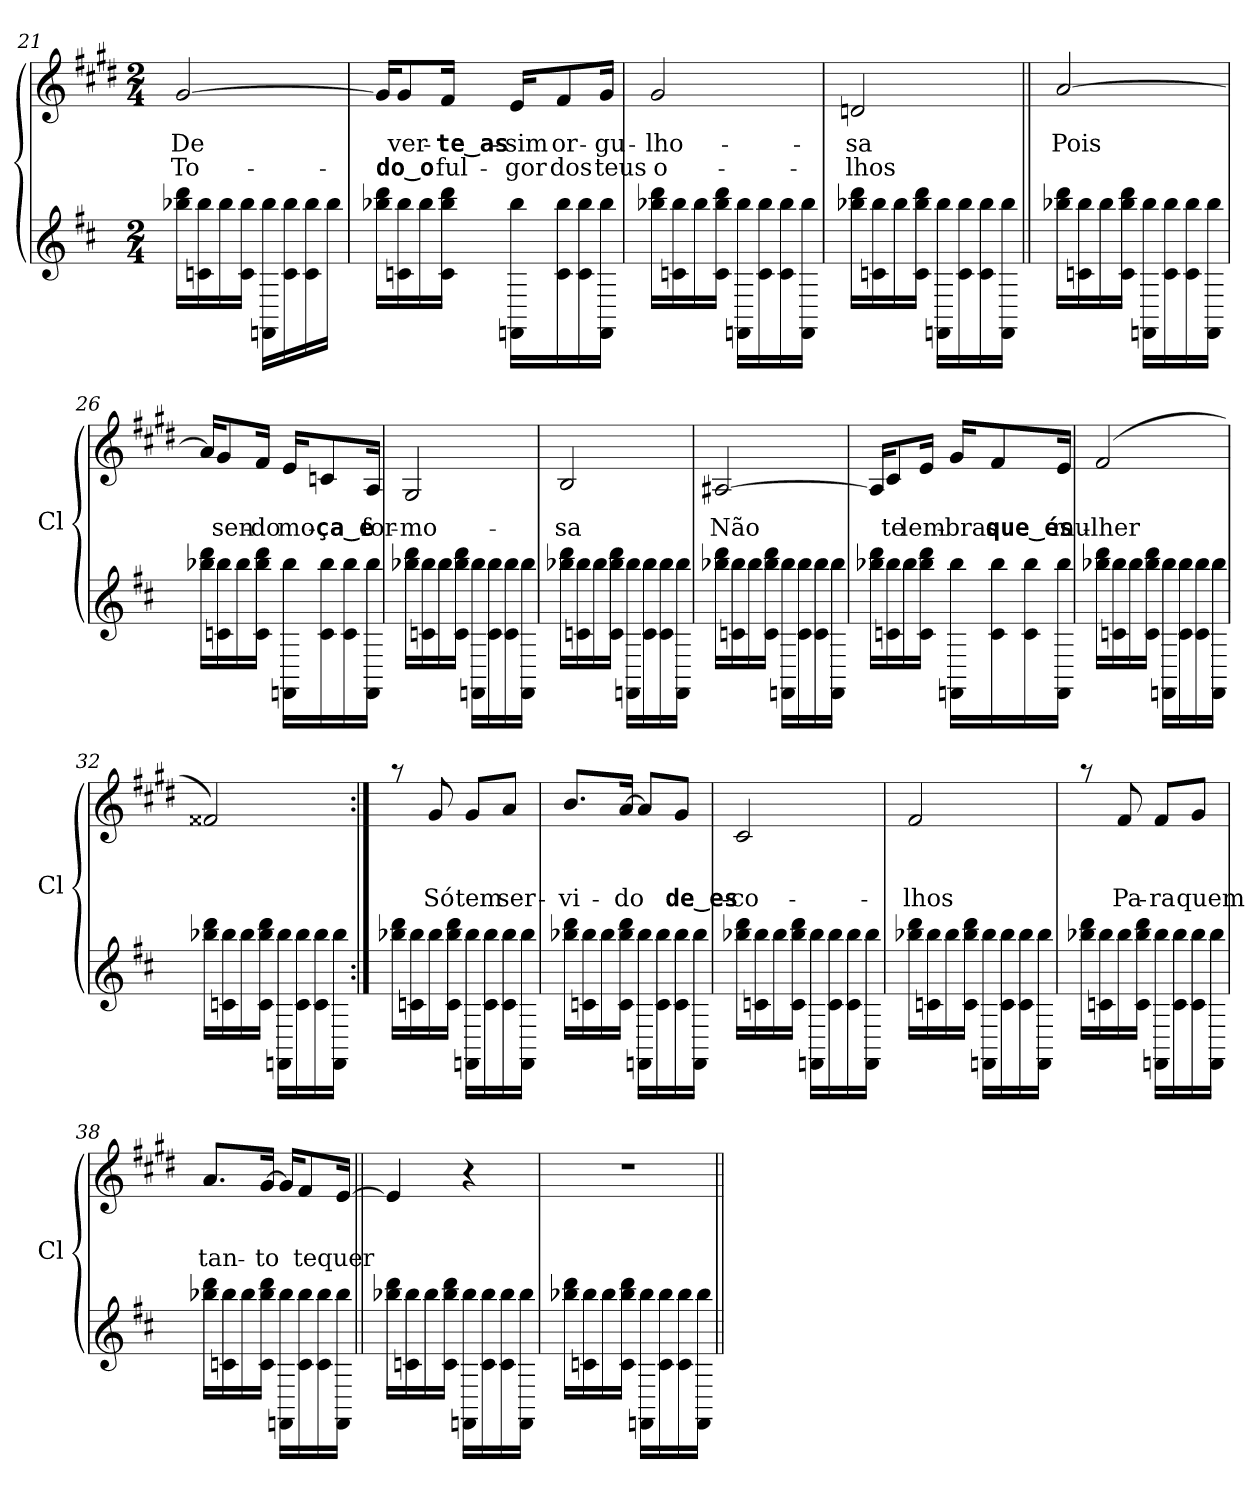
**kern	**kern	**text	**text
*part2	*part1	*part1	*part1
*staff2	*staff1	*staff1	*staff1
*	*I'Cl	*	*
*clefG2	*clefG2	*	*
*	*ITrd1c2	*	*
*k[f#c#]	*k[f#c#]	*	*
*D:	*D:	*	*
*M2/4	*M2/4	*	*
=21	=21	=21	=21
!	!	!LO:LY:b	!LO:LY:b
*	*^	*	*
16bb-\ 16ddd\LL	[>2f#/	2ryy	De	To-
16c\ 16bb-\	.	.	.	.
16bb-\	.	.	.	.
16c\ 16bb-\JJ	.	.	.	.
16FF\ 16bb-\LL	.	.	.	.
16c\ 16bb-\	.	.	.	.
16c\ 16bb-\	.	.	.	.
16bb-\JJ	.	.	.	.
!!LO:LB:g=z	!!
=22	=22	=22	=22	=22
16bb-\ 16ddd\LL	16f#/KL]	2ryy	.	.
!	!	!	!LO:LY:b	!LO:LY:b
16c\ 16bb-\	8f#/	.	ver-	-do‿o
16bb-\	.	.	.	.
!	!	!	!LO:LY:b	!LO:LY:b
16c\ 16bb-\ 16ddd\JJ	16e/Jk	.	-te‿as-	ful-
!	!	!	!LO:LY:b	!LO:LY:b
16FF\ 16bb-\LL	16d/KL	.	-sim	-gor
!	!	!	!LO:LY:b	!LO:LY:b
16c\ 16bb-\	8e/	.	or-	dos
16c\ 16bb-\	.	.	.	.
!	!	!	!LO:LY:b	!LO:LY:b
16FF\ 16bb-\JJ	16f#/Jk	.	-gu-	teus
=23	=23	=23	=23	=23
!	!	!	!LO:LY:b	!LO:LY:b
16bb-\ 16ddd\LL	2f#/	2ryy	-lho-	o-
16c\ 16bb-\	.	.	.	.
16bb-\	.	.	.	.
16c\ 16bb-\ 16ddd\JJ	.	.	.	.
16FF\ 16bb-\LL	.	.	.	.
16c\ 16bb-\	.	.	.	.
16c\ 16bb-\	.	.	.	.
16FF\ 16bb-\JJ	.	.	.	.
=24	=24	=24	=24	=24
!	!	!	!LO:LY:b	!LO:LY:b
16bb-\ 16ddd\LL	2cn/	2ryy	-sa	-lhos
16c\ 16bb-\	.	.	.	.
16bb-\	.	.	.	.
16c\ 16bb-\ 16ddd\JJ	.	.	.	.
16FF\ 16bb-\LL	.	.	.	.
16c\ 16bb-\	.	.	.	.
16c\ 16bb-\	.	.	.	.
16FF\ 16bb-\JJ	.	.	.	.
=25||	=25||	=25||	=25||	=25||
!	!	!	!LO:LY:b	!
16bb-\ 16ddd\LL	[>2g/	2ryy	Pois	.
16c\ 16bb-\	.	.	.	.
16bb-\	.	.	.	.
16c\ 16bb-\ 16ddd\JJ	.	.	.	.
16FF\ 16bb-\LL	.	.	.	.
16c\ 16bb-\	.	.	.	.
16c\ 16bb-\	.	.	.	.
16FF\ 16bb-\JJ	.	.	.	.
=26	=26	=26	=26	=26
16bb-\ 16ddd\LL	16g/KL]	2ryy	.	.
!	!	!	!LO:LY:b	!
16c\ 16bb-\	8f#/	.	sen-	.
16bb-\	.	.	.	.
!	!	!	!LO:LY:b	!
16c\ 16bb-\ 16ddd\JJ	16e/Jk	.	-do	.
!	!	!	!LO:LY:b	!
16FF\ 16bb-\LL	16d/KL	.	mo-	.
!	!	!	!LO:LY:b	!
16c\ 16bb-\	8B-X/	.	-ça‿e	.
16c\ 16bb-\	.	.	.	.
!	!	!	!LO:LY:b	!
16FF\ 16bb-\JJ	16G/Jk	.	for-	.
!!LO:LB:g=z	!!
=27	=27	=27	=27	=27
!	!	!	!LO:LY:b	!
16bb-\ 16ddd\LL	2F#/	2ryy	-mo-	.
16c\ 16bb-\	.	.	.	.
16bb-\	.	.	.	.
16c\ 16bb-\ 16ddd\JJ	.	.	.	.
16FF\ 16bb-\LL	.	.	.	.
16c\ 16bb-\	.	.	.	.
16c\ 16bb-\	.	.	.	.
16FF\ 16bb-\JJ	.	.	.	.
=28	=28	=28	=28	=28
!	!	!	!LO:LY:b	!
16bb-\ 16ddd\LL	2A/	2ryy	-sa	.
16c\ 16bb-\	.	.	.	.
16bb-\	.	.	.	.
16c\ 16bb-\ 16ddd\JJ	.	.	.	.
16FF\ 16bb-\LL	.	.	.	.
16c\ 16bb-\	.	.	.	.
16c\ 16bb-\	.	.	.	.
16FF\ 16bb-\JJ	.	.	.	.
=29	=29	=29	=29	=29
!	!	!	!LO:LY:b	!
16bb-\ 16ddd\LL	[>2G#X/	2ryy	Não	.
16c\ 16bb-\	.	.	.	.
16bb-\	.	.	.	.
16c\ 16bb-\ 16ddd\JJ	.	.	.	.
16FF\ 16bb-\LL	.	.	.	.
16c\ 16bb-\	.	.	.	.
16c\ 16bb-\	.	.	.	.
16FF\ 16bb-\JJ	.	.	.	.
=30	=30	=30	=30	=30
16bb-\ 16ddd\LL	16G#/KL]	2ryy	.	.
!	!	!	!LO:LY:b	!
16c\ 16bb-\	8B/	.	te	.
16bb-\	.	.	.	.
!	!	!	!LO:LY:b	!
16c\ 16bb-\ 16ddd\JJ	16d/Jk	.	lem-	.
!	!	!	!LO:LY:b	!
16FF\ 16bb-\LL	16f#/KL	.	-bras	.
!	!	!	!LO:LY:b	!
16c\ 16bb-\	8e/	.	que‿és	.
16c\ 16bb-\	.	.	.	.
!	!	!	!LO:LY:b	!
16FF\ 16bb-\JJ	16d/Jk	.	mu-	.
=31	=31	=31	=31	=31
!	!	!	!LO:LY:b	!
16bb-\ 16ddd\LL	(<2e/	2ryy	-lher	.
16c\ 16bb-\	.	.	.	.
16bb-\	.	.	.	.
16c\ 16bb-\ 16ddd\JJ	.	.	.	.
16FF\ 16bb-\LL	.	.	.	.
16c\ 16bb-\	.	.	.	.
16c\ 16bb-\	.	.	.	.
16FF\ 16bb-\JJ	.	.	.	.
=32	=32	=32	=32	=32
16bb-\ 16ddd\LL	2e#X/)	2ryy	.	.
16c\ 16bb-\	.	.	.	.
16bb-\	.	.	.	.
16c\ 16bb-\ 16ddd\JJ	.	.	.	.
16FF\ 16bb-\LL	.	.	.	.
16c\ 16bb-\	.	.	.	.
16c\ 16bb-\	.	.	.	.
16FF\ 16bb-\JJ	.	.	.	.
!!LO:LB:g=z	!!
=33:|!	=33:|!	=33:|!	=33:|!	=33:|!
16bb-\ 16ddd\LL	8raa	2ryy	.	.
16c\ 16bb-\	.	.	.	.
!	!	!	!	!LO:LY:b
16bb-\	8f#/	.	.	Só
16c\ 16bb-\ 16ddd\JJ	.	.	.	.
!	!	!	!	!LO:LY:b
16FF\ 16bb-\LL	8f#/L	.	.	tem
16c\ 16bb-\	.	.	.	.
!	!	!	!	!LO:LY:b
16c\ 16bb-\	8g/J	.	.	ser-
16FF\ 16bb-\JJ	.	.	.	.
=34	=34	=34	=34	=34
!	!	!	!	!LO:LY:b
16bb-\ 16ddd\LL	8.a/L	2ryy	.	-vi-
16c\ 16bb-\	.	.	.	.
16bb-\	.	.	.	.
!	!	!	!	!LO:LY:b
16c\ 16bb-\ 16ddd\JJ	[>16g/Jk	.	.	-do
16FF\ 16bb-\LL	8g/L]	.	.	.
16c\ 16bb-\	.	.	.	.
!	!	!	!	!LO:LY:b
16c\ 16bb-\	8f#/J	.	.	de‿es-
16FF\ 16bb-\JJ	.	.	.	.
=35	=35	=35	=35	=35
!	!	!	!	!LO:LY:b
16bb-\ 16ddd\LL	2B/	2ryy	.	-co-
16c\ 16bb-\	.	.	.	.
16bb-\	.	.	.	.
16c\ 16bb-\ 16ddd\JJ	.	.	.	.
16FF\ 16bb-\LL	.	.	.	.
16c\ 16bb-\	.	.	.	.
16c\ 16bb-\	.	.	.	.
16FF\ 16bb-\JJ	.	.	.	.
=36	=36	=36	=36	=36
!	!	!	!	!LO:LY:b
16bb-\ 16ddd\LL	2e/	4ryy	.	-lhos
16c\ 16bb-\	.	.	.	.
16bb-\	.	.	.	.
16c\ 16bb-\ 16ddd\JJ	.	.	.	.
16FF\ 16bb-\LL	.	4ryy	.	.
16c\ 16bb-\	.	.	.	.
16c\ 16bb-\	.	.	.	.
16FF\ 16bb-\JJ	.	.	.	.
=37	=37	=37	=37	=37
16bb-\ 16ddd\LL	8raa	4ryy	.	.
16c\ 16bb-\	.	.	.	.
!	!	!	!	!LO:LY:b
16bb-\	8e/	.	.	Pa-
16c\ 16bb-\ 16ddd\JJ	.	.	.	.
!	!	!	!	!LO:LY:b
16FF\ 16bb-\LL	8e/L	4ryy	.	-ra
16c\ 16bb-\	.	.	.	.
!	!	!	!	!LO:LY:b
16c\ 16bb-\	8f#/J	.	.	quem
16FF\ 16bb-\JJ	.	.	.	.
!!LO:LB:g=z	!!
=38	=38	=38	=38	=38
!	!	!	!	!LO:LY:b
16bb-\ 16ddd\LL	8.g/L	2ryy	.	tan-
16c\ 16bb-\	.	.	.	.
16bb-\	.	.	.	.
!	!	!	!	!LO:LY:b
16c\ 16bb-\ 16ddd\JJ	[>16f#/Jk	.	.	-to
16FF\ 16bb-\LL	16f#/KL]	.	.	.
!	!	!	!	!LO:LY:b
16c\ 16bb-\	8e/	.	.	te
16c\ 16bb-\	.	.	.	.
!	!	!	!	!LO:LY:b
16FF\ 16bb-\JJ	[>16d/Jk	.	.	quer
=39||	=39||	=39||	=39||	=39||
16bb-\ 16ddd\LL	4d/]	4ryy	.	.
16c\ 16bb-\	.	.	.	.
16bb-\	.	.	.	.
16c\ 16bb-\ 16ddd\JJ	.	.	.	.
16FF\ 16bb-\LL	4r	4ryy	.	.
16c\ 16bb-\	.	.	.	.
16c\ 16bb-\	.	.	.	.
16FF\ 16bb-\JJ	.	.	.	.
=40	=40	=40	=40	=40
!	!LO:N:vis=1	!	!	!
16bb-\ 16ddd\LL	2r	4ryy	.	.
16c\ 16bb-\	.	.	.	.
16bb-\	.	.	.	.
16c\ 16bb-\ 16ddd\JJ	.	.	.	.
16FF\ 16bb-\LL	.	4ryy	.	.
16c\ 16bb-\	.	.	.	.
16c\ 16bb-\	.	.	.	.
16FF\ 16bb-\JJ	.	.	.	.
*	*v	*v	*	*
=||	=||	=||	=||
*-	*-	*-	*-
